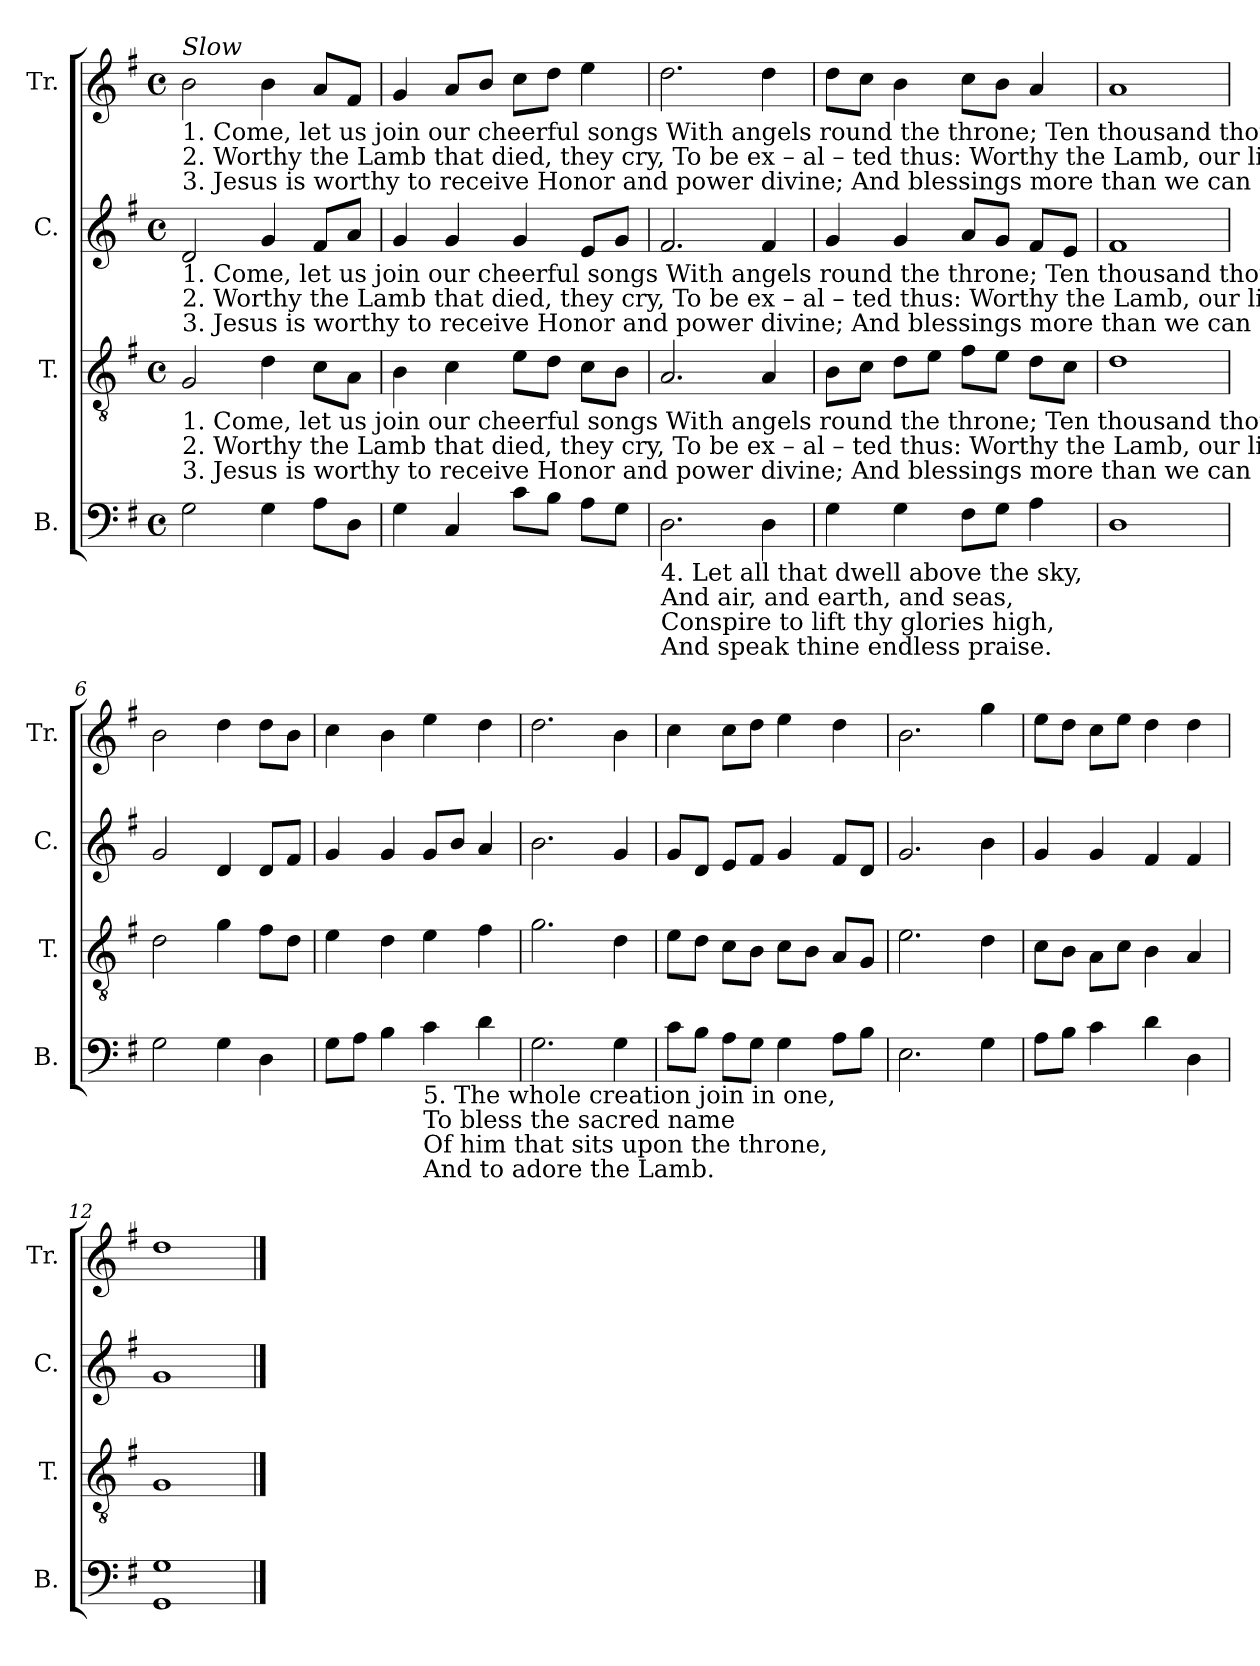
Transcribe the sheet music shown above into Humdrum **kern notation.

**kern	**kern	**kern	**kern
*part4	*part3	*part2	*part1
*staff4	*staff3	*staff2	*staff1
*I"B.	*I"T.	*I"C.	*I"Tr.
*I'B.	*I'T.	*I'C.	*I'Tr.
*clefF4	*clefGv2	*clefG2	*clefG2
*k[f#]	*k[f#]	*k[f#]	*k[f#]
*M4/4	*M4/4	*M4/4	*M4/4
*met(c)	*met(c)	*met(c)	*met(c)
*MM80	*MM80	*MM80	*MM80
=1	=1	=1	=1
!	!	!	!LO:TX:a:i:t=Slow
!	!	!	!LO:TX:b:t=1. Come, let  us  join  our cheerful songs  With angels round the throne; Ten thousand thousand are their tongues, But  all       their   joys     are        one.   But   all     their  joys  are   one.
!	!	!	!LO:TX:b:t=2. Worthy the Lamb that died,  they  cry,     To      be   ex  –  al   –  ted  thus&colon; Worthy  the  Lamb, our  lips    reply,   For  he       was  slain     for          us.    For    he    was  slain  for    us.
!	!	!	!LO:TX:b:t=3. Jesus    is      worthy   to       receive       Honor      and   power    divine;  And blessings more than we can give, Be, Lord,    for     ev    –   er        thine.  Be,  Lord,  for    ev  –  er   thine.
!	!	!LO:TX:b:t=1. Come, let  us  join  our cheerful songs  With angels round the throne; Ten thousand thousand are their tongues, But  all       their   joys     are        one.   But   all     their  joys  are   one.	!
!	!	!LO:TX:b:t=2. Worthy the Lamb that died,  they  cry,     To      be   ex  –  al   –  ted  thus&colon; Worthy  the  Lamb, our  lips    reply,   For  he       was  slain     for          us.    For    he    was  slain  for    us.	!
!	!	!LO:TX:b:t=3. Jesus    is      worthy   to       receive       Honor      and   power    divine;  And blessings more than we can give, Be, Lord,    for     ev    –   er        thine.  Be,  Lord,  for    ev  –  er   thine.	!
!	!LO:TX:b:t=1. Come, let  us  join  our cheerful songs  With angels round the throne; Ten thousand thousand are their tongues, But  all       their   joys     are        one.   But   all     their  joys  are   one.	!	!
!	!LO:TX:b:t=2. Worthy the Lamb that died,  they  cry,     To      be   ex  –  al   –  ted  thus&colon; Worthy  the  Lamb, our  lips    reply,   For  he       was  slain     for          us.    For    he    was  slain  for    us.	!	!
!	!LO:TX:b:t=3. Jesus    is      worthy   to       receive       Honor      and   power    divine;  And blessings more than we can give, Be, Lord,    for     ev    –   er        thine.  Be,  Lord,  for    ev  –  er   thine.	!	!
2G!\	2G!/	2d!/	2b!\
4G!\	4d!\	4g!/	4b!\
8A!\L	8c!\L	8f#!/L	8a!/L
8D!\J	8A!\J	8a!/J	8f#!/J
=2	=2	=2	=2
4G!\	4B!\	4g!/	4g!/
4C!/	4c!\	4g!/	8a!/L
.	.	.	8b!/J
8c!\L	8e!\L	4g!/	8cc!\L
8B!\J	8d!\J	.	8dd!\J
8A!\L	8c!\L	8e!/L	4ee!\
8G!\J	8B!\J	8g!/J	.
=3	=3	=3	=3
!LO:TX:b:t=4. Let all that dwell above the sky,	!	!	!
!LO:TX:b:t=And air, and earth, and seas,	!	!	!
!LO:TX:b:t=Conspire to lift thy glories high,	!	!	!
!LO:TX:b:t=And speak thine endless praise.	!	!	!
2.D!\	2.A!/	2.f#!/	2.dd!\
4D!\	4A!/	4f#!/	4dd!\
=4	=4	=4	=4
4G!\	8B!\L	4g!/	8dd!\L
.	8c!\J	.	8cc!\J
4G!\	8d!\L	4g!/	4b!\
.	8e!\J	.	.
8F#!\L	8f#!\L	8a!/L	8cc!\L
8G!\J	8e!\J	8g!/J	8b!\J
4A!\	8d!\L	8f#!/L	4a!/
.	8c!\J	8e!/J	.
=5	=5	=5	=5
1D!	1d!	1f#!	1a!
=6	=6	=6	=6
2G!\	2d!\	2g!/	2b!\
4G!\	4g!\	4d!/	4dd!\
4D!\	8f#!\L	8d!/L	8dd!\L
.	8d!\J	8f#!/J	8b!\J
=7	=7	=7	=7
8G!\L	4e!\	4g!/	4cc!\
8A!\J	.	.	.
4B!\	4d!\	4g!/	4b!\
!LO:TX:b:t=5. The whole creation join in one,	!	!	!
!LO:TX:b:t=To bless the sacred name	!	!	!
!LO:TX:b:t=Of him that sits upon the throne,	!	!	!
!LO:TX:b:t=And to adore the Lamb.	!	!	!
4c!\	4e!\	8g!/L	4ee!\
.	.	8b!/J	.
4d!\	4f#!\	4a!/	4dd!\
=8	=8	=8	=8
2.G!\	2.g!\	2.b!\	2.dd!\
4G!\	4d!\	4g!/	4b!\
=9	=9	=9	=9
8c!\L	8e!\L	8g!/L	4cc!\
8B!\J	8d!\J	8d!/J	.
8A!\L	8c!\L	8e!/L	8cc!\L
8G!\J	8B!\J	8f#!/J	8dd!\J
4G!\	8c!\L	4g!/	4ee!\
.	8B!\J	.	.
8A!\L	8A!/L	8f#!/L	4dd!\
8B!\J	8G!/J	8d!/J	.
=10	=10	=10	=10
2.E!\	2.e!\	2.g!/	2.b!\
4G!\	4d!\	4b!\	4gg!\
=11	=11	=11	=11
8A!\L	8c!\L	4g!/	8ee!\L
8B!\J	8B!\J	.	8dd!\J
4c!\	8A!\L	4g!/	8cc!\L
.	8c!\J	.	8ee!\J
4d!\	4B!\	4f#!/	4dd!\
4D!\	4A!/	4f#!/	4dd!\
=12	=12	=12	=12
1GG! 1G!	1G!	1g!	1dd!
==	==	==	==
*-	*-	*-	*-
